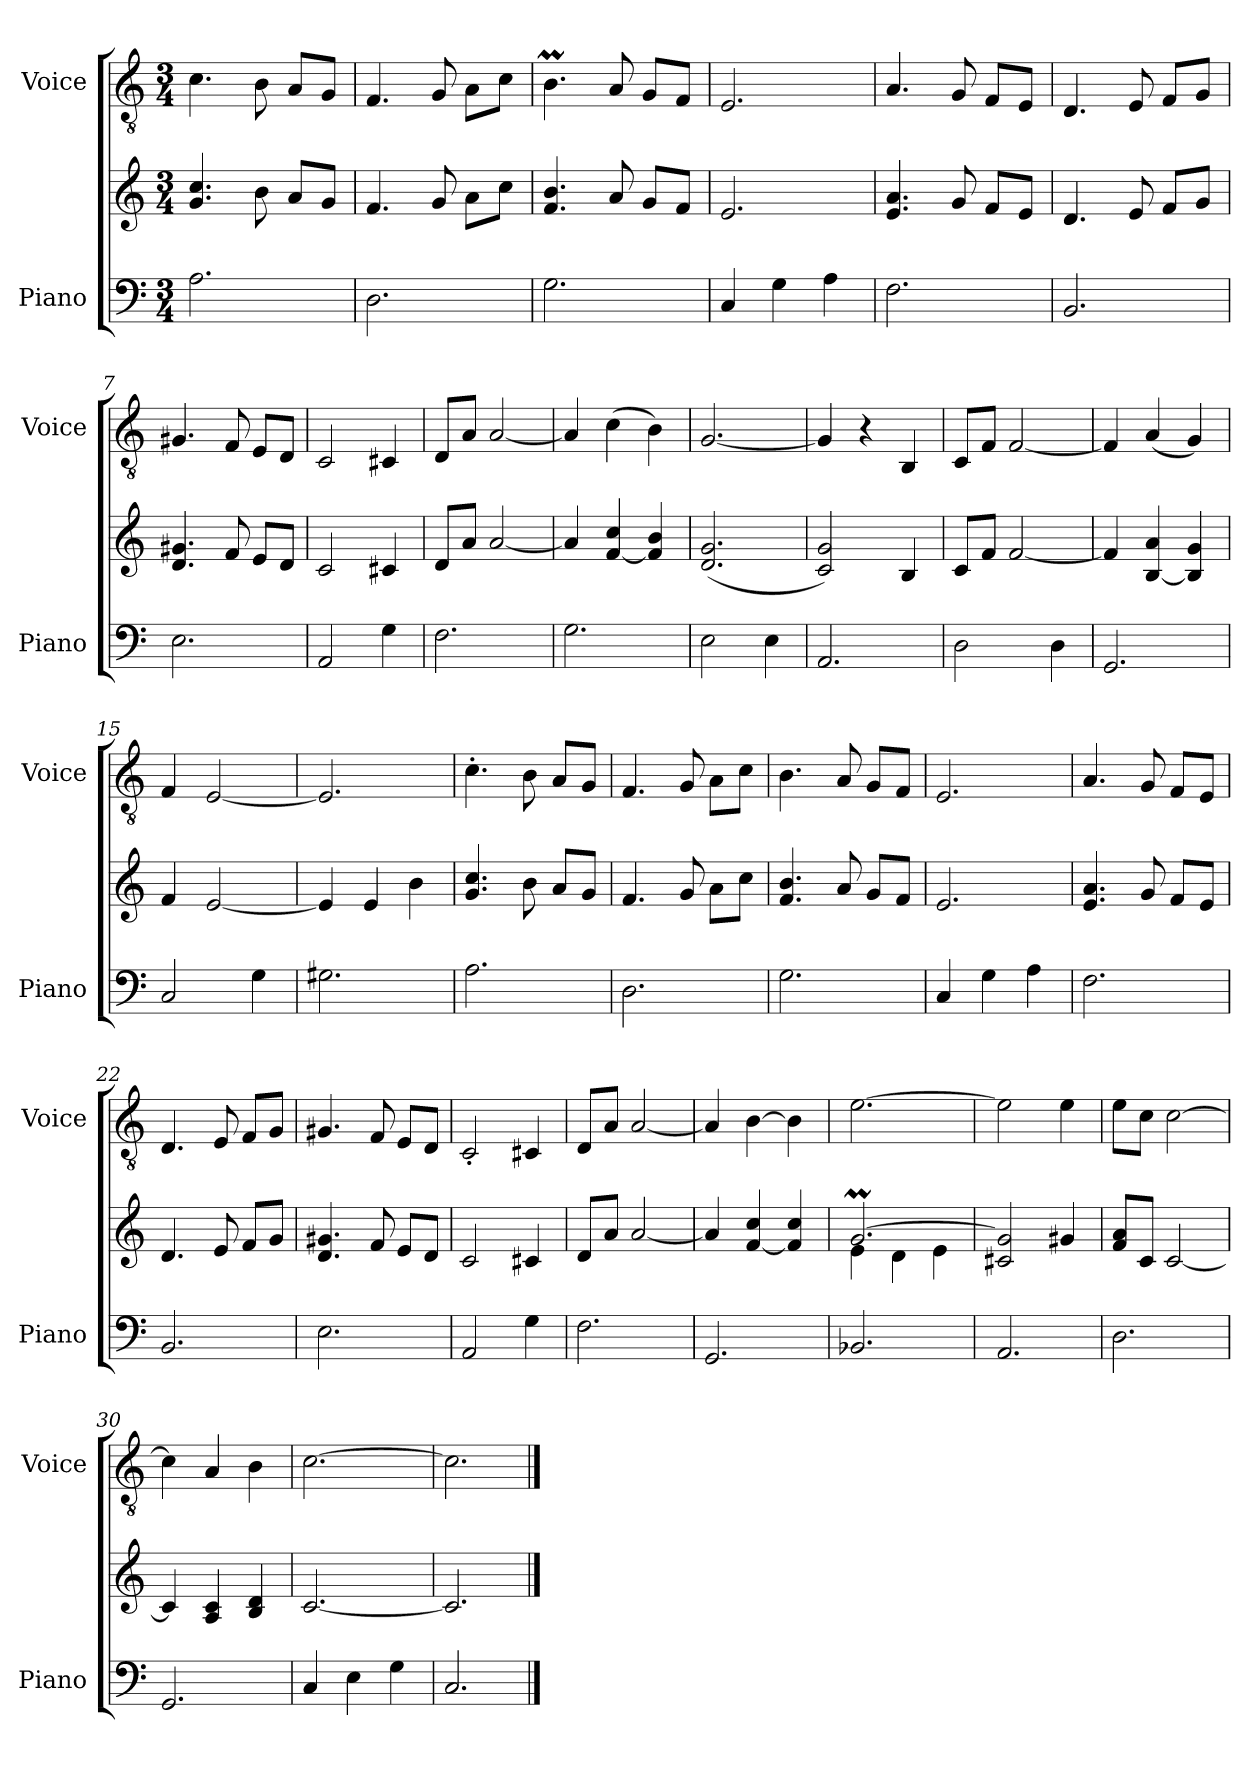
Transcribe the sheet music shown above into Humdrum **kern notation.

**kern	**kern	**kern
*part2	*part2	*part1
*staff3	*staff2	*staff1
*I"Piano	*	*I"Voice
*I'Piano	*	*I'Voice
*clefF4	*clefG2	*clefGv2
*M3/4	*M3/4	*M3/4
=1	=1	=1
2.A\	(>4.g/ 4.cc/	4.c\
.	8b\	8B\
.	8a/L	8A/L
.	8g/J	8G/J
=2	=2	=2
2.D\	4.f/	4.F/
.	8g/	8G/
.	8a\L	8A\L
.	8cc\J	8c\J
=3	=3	=3
2.G\	4.f/ 4.b/	4.Bm\
.	8a/	8A/
.	8g/L	8G/L
.	8f/J	8F/J
=4	=4	=4
4C/	2.e/	2.E/
4G\	.	.
4A\	.	.
=5	=5	=5
2.F\	4.e/ 4.a/	4.A/
.	8g/	8G/
.	8f/L	8F/L
.	8e/J	8E/J
=6	=6	=6
2.BB/	4.d/	4.D/
.	8e/	8E/
.	8f/L	8F/L
.	8g/J	8G/J
!!LO:LB:g=z
=7	=7	=7
2.E\	4.d/ 4.g#X/	4.G#X/
.	8f/	8F/
.	8e/L	8E/L
.	8d/J	8D/J
=8	=8	=8
2AA/	2c/	2C/
4G\	4c#X/	4C#X/
=9	=9	=9
2.F\	8d/L	8D/L
.	8a/J	8A/J
.	[<2a/	[<2A/
=10	=10	=10
2.G\	4a/]	4A/]
.	[<4f/ 4cc/	(>4c\
.	4f/] 4b/	4B\)
=11	=11	=11
2E\	(<2.d/ 2.g/	[<2.G/
4E\	.	.
=12	=12	=12
2.AA/	2c/ 2g/)	4G/]
.	.	4r
.	4B/	4BB/
=13	=13	=13
2D\	8c/L	8C/L
.	8f/J	8F/J
.	[<2f/	[<2F/
4D\	.	.
!!LO:LB:g=z
=14	=14	=14
2.GG/	4f/]	4F/]
.	[<4B/ 4a/	(<4A/
.	4B/] 4g/	4G/)
=15	=15	=15
2C/	4f/	4F/
.	[<2e/	[<2E/
4G\	.	.
=16	=16	=16
2.G#X\	4e/]	2.E/]
.	4e/	.
.	4b\	.
=17	=17	=17
2.A\	4.g/ 4.cc/	4.c'<\
.	8b\	8B\
.	8a/L	8A/L
.	8g/J	8G/J
=18	=18	=18
2.D\	4.f/	4.F/
.	8g/	8G/
.	8a\L	8A\L
.	8cc\J	8c\J
=19	=19	=19
2.G\	4.f/ 4.b/	4.B\
.	8a/	8A/
.	8g/L	8G/L
.	8f/J	8F/J
=20	=20	=20
4C/	2.e/	2.E/
4G\	.	.
4A\	.	.
!!LO:LB:g=z
=21	=21	=21
2.F\	4.e/ 4.a/	4.A/
.	8g/	8G/
.	8f/L	8F/L
.	8e/J	8E/J
=22	=22	=22
2.BB/	4.d/	4.D/
.	8e/	8E/
.	8f/L	8F/L
.	8g/J	8G/J
=23	=23	=23
2.E\	4.d/ 4.g#X/	4.G#X/
.	8f/	8F/
.	8e/L	8E/L
.	8d/J	8D/J
=24	=24	=24
2AA/	2c/	2C'</
4G\	4c#X/	4C#X/
=25	=25	=25
2.F\	8d/L	8D/L
.	8a/J	8A/J
.	[<2a/	[<2A/
=26	=26	=26
2.GG/	4a/]	4A/]
.	[<4f/ 4cc/	[>4B\
.	4f/] 4cc/	4B\]
=27	=27	=27
*	*^	*
2.BB-X/	[>2.gM/	4e\	[>2.e\
.	.	4d\	.
.	.	4e\	.
*	*v	*v	*
!!LO:PB:g=z
=28	=28	=28
2.AA/	2c#X/ 2g/]	2e\]
.	4g#X/	4e\
=29	=29	=29
2.D\	8f/ 8a/L	8e\L
.	8c/J	8c\J
.	[<2c/	[>2c\
=30	=30	=30
2.GG/	4c/]	4c\]
.	4A/ 4c/	4A/
.	4B/ 4d/	4B\
=31	=31	=31
4C/	[<2.c/	[>2.c\
4E\	.	.
4G\	.	.
=32	=32	=32
2.C/	2.c/]	2.c\]
==	==	==
*-	*-	*-
